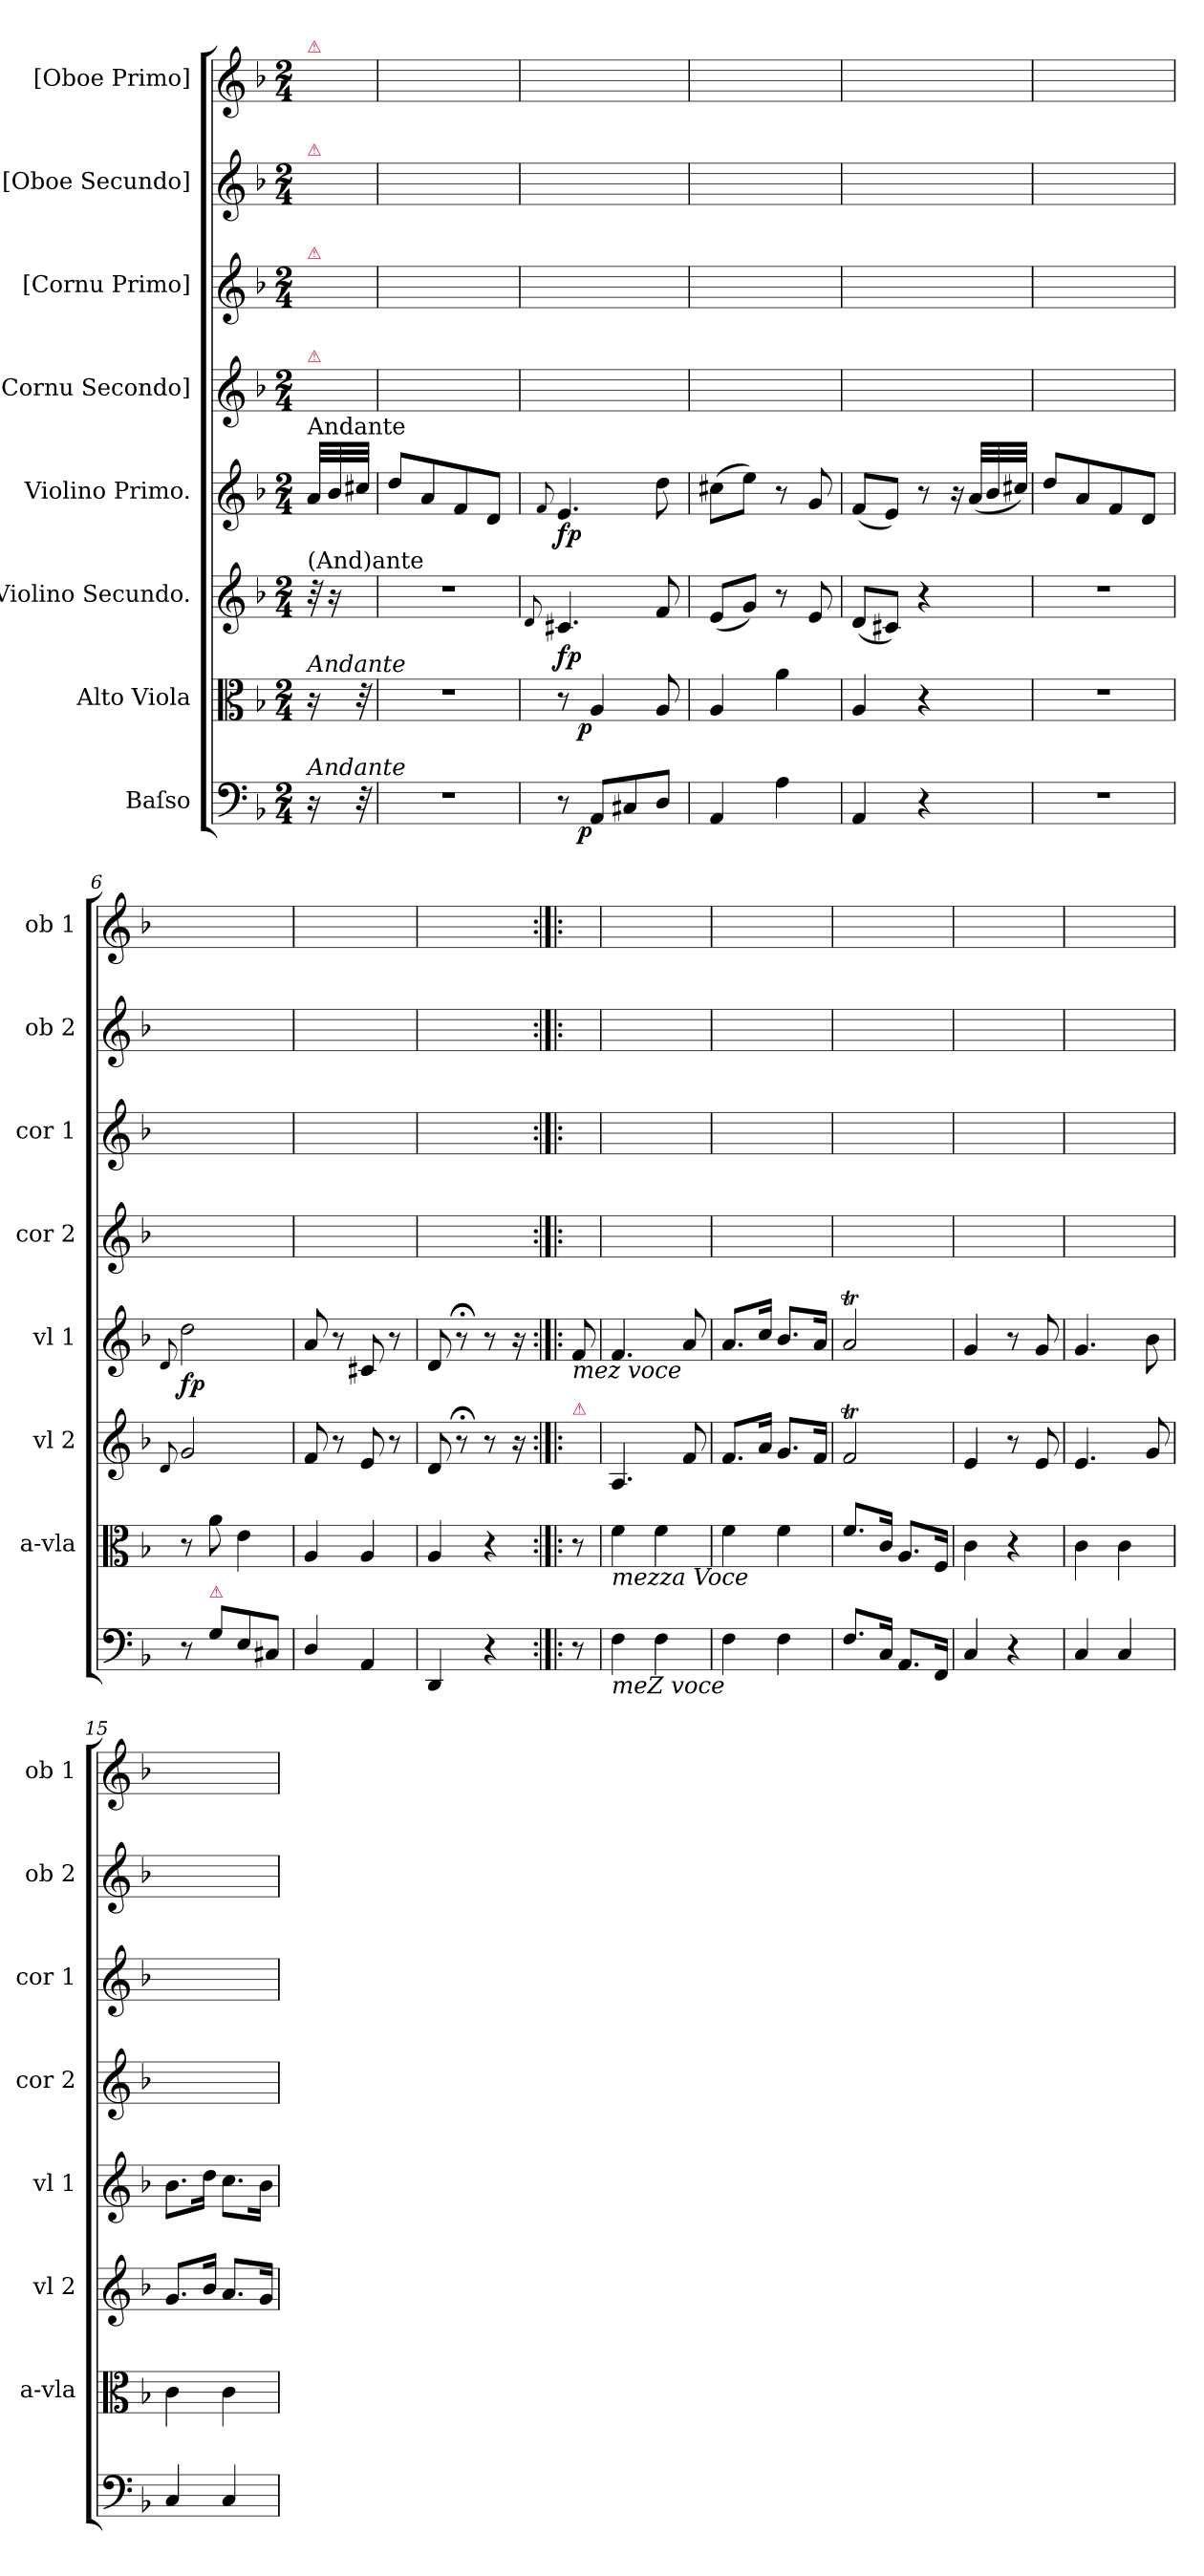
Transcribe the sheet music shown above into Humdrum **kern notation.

**kern	**dynam	**kern	**dynam	**kern	**dynam	**kern	**dynam	**kern	**kern	**kern	**kern
*part8	*part8	*part7	*part7	*part6	*part6	*part5	*part5	*part4	*part3	*part2	*part1
*staff8	*staff8	*staff7	*staff7	*staff6	*staff6	*staff5	*staff5	*staff4	*staff3	*staff2	*staff1
*I"Baſso	*	*I"Alto Viola	*	*I"Violino Secundo.	*	*I"Violino Primo.	*	*I"[Cornu Secondo]	*I"[Cornu Primo]	*I"[Oboe Secundo]	*I"[Oboe Primo]
*	*	*I'a-vla	*	*I'vl 2	*	*I'vl 1	*	*I'cor 2	*I'cor 1	*I'ob 2	*I'ob 1
*clefF4	*	*clefC3	*	*clefG2	*	*clefG2	*	*clefG2	*clefG2	*clefG2	*clefG2
*k[b-]	*	*k[b-]	*	*k[b-]	*	*k[b-]	*	*k[b-]	*k[b-]	*k[b-]	*k[b-]
*d:	*	*d:	*	*d:	*	*d:	*	*d:	*d:	*d:	*d:
*M2/4	*	*M2/4	*	*M2/4	*	*M2/4	*	*M2/4	*M2/4	*M2/4	*M2/4
=	=	=	=	=	=	=	=	=	=	=	=
!	!	!	!	!	!	!	!	!	!	!	!LO:TX:a:color=crimson:t=⚠
!	!	!	!	!	!	!	!	!	!	!LO:TX:a:color=crimson:t=⚠	!
!	!	!	!	!	!	!	!	!	!LO:TX:a:color=crimson:t=⚠	!	!
!	!	!	!	!	!	!	!	!LO:TX:a:color=crimson:t=⚠	!	!	!
!	!	!	!	!	!	!LO:TX:a:t=Andante	!	!	!	!	!
!	!	!	!	!LO:TX:a:t=(And)ante	!	!	!	!	!	!	!
!	!	!LO:TX:a:i:t=Andante	!	!	!	!	!	!	!	!	!
!LO:TX:a:i:t=Andante	!	!	!	!	!	!	!	!	!	!	!
!	!	!	!	!	!	!	!LO:DY:rj	!	!	!	!
16r	.	16r	.	32r	.	32a/LLL	po	16.ryy	16.ryy	16.ryy	16.ryy
.	.	.	.	16r	.	32b-/	.	.	.	.	.
32r	.	32r	.	.	.	32cc#X/JJJ	.	.	.	.	.
=1	=1	=1	=1	=1	=1	=1	=1	=1	=1	=1	=1
!	!	!	!	!	!LO:DY:b:rj	!	!	!	!	!	!
2r	.	2r	.	2r	po.	8dd/L	.	2ryy	2ryy	2ryy	2ryy
.	.	.	.	.	.	8a/	.	.	.	.	.
.	.	.	.	.	.	8f/	.	.	.	.	.
.	.	.	.	.	.	8d/J	.	.	.	.	.
=2	=2	=2	=2	=2	=2	=2	=2	=2	=2	=2	=2
.	.	.	.	8qqd/	.	8qqf/	.	.	.	.	.
8r	.	8r	.	4.c#X/	fp	4.e/	fp	2ryy	2ryy	2ryy	2ryy
!	!LO:DY:rj	!	!LO:DY:rj	!	!	!	!	!	!	!	!
8AA/L	p	4A/	p	.	.	.	.	.	.	.	.
8C#X/	.	.	.	.	.	.	.	.	.	.	.
8D/J	.	8A/	.	8f/	.	8dd\	.	.	.	.	.
=3	=3	=3	=3	=3	=3	=3	=3	=3	=3	=3	=3
4AA/	.	4A/	.	(8e/L	.	(8cc#X\L	.	2ryy	2ryy	2ryy	2ryy
.	.	.	.	8g/J)	.	8ee\J)	.	.	.	.	.
4A\	.	4a\	.	8r	.	8r	.	.	.	.	.
.	.	.	.	8e/	.	8g/	.	.	.	.	.
=4	=4	=4	=4	=4	=4	=4	=4	=4	=4	=4	=4
4AA/	.	4A/	.	(8d/L	.	(8f/L	.	2ryy	2ryy	2ryy	2ryy
.	.	.	.	8c#X/J)	.	8e/J)	.	.	.	.	.
4r	.	4r	.	4r	.	8r	.	.	.	.	.
!	!	!	!	!	!	!LO:N:vis=16	!	!	!	!	!
.	.	.	.	.	.	32r	.	.	.	.	.
.	.	.	.	.	.	(32a/LLL	.	.	.	.	.
.	.	.	.	.	.	32b-/	.	.	.	.	.
.	.	.	.	.	.	32cc#X/JJJ)	.	.	.	.	.
=5	=5	=5	=5	=5	=5	=5	=5	=5	=5	=5	=5
2r	.	2r	.	2r	.	8dd/L	.	2ryy	2ryy	2ryy	2ryy
.	.	.	.	.	.	8a/	.	.	.	.	.
.	.	.	.	.	.	8f/	.	.	.	.	.
.	.	.	.	.	.	8d/J	.	.	.	.	.
=6	=6	=6	=6	=6	=6	=6	=6	=6	=6	=6	=6
.	.	.	.	8qqd/	.	8qqd/	.	.	.	.	.
8r	.	8r	.	2g/	fp&colon;	2dd\	fp	2ryy	2ryy	2ryy	2ryy
!LO:TX:a:color=crimson:t=⚠	!	!	!	!	!	!	!	!	!	!	!
8G\L	.	8a\	.	.	.	.	.	.	.	.	.
8E/	.	4e\	.	.	.	.	.	.	.	.	.
8C#X/J	.	.	.	.	.	.	.	.	.	.	.
=7	=7	=7	=7	=7	=7	=7	=7	=7	=7	=7	=7
4D/	.	4A/	.	8f/	.	8a/	.	2ryy	2ryy	2ryy	2ryy
.	.	.	.	8r	.	8r	.	.	.	.	.
4AA/	.	4A/	.	8e/	.	8c#X/	.	.	.	.	.
.	.	.	.	8r	.	8r	.	.	.	.	.
=8	=8	=8	=8	=8	=8	=8	=8	=8	=8	=8	=8
4DD/	.	4A/	.	8d/	.	8d/	.	2ryy	2ryy	2ryy	2ryy
.	.	.	.	8r;<	.	8r;<	.	.	.	.	.
4r	.	4r	.	8r	.	8r	.	.	.	.	.
!	!	!	!	!LO:N:vis=16	!	!LO:N:vis=16	!	!	!	!	!
.	.	.	.	8r	.	8r	.	.	.	.	.
=9:|!|:	=9:|!|:	=9:|!|:	=9:|!|:	=9:|!|:	=9:|!|:	=9:|!|:	=9:|!|:	=9:|!|:	=9:|!|:	=9:|!|:	=9:|!|:
!	!	!	!	!	!	!LO:TX:b:i:t=mez voce	!	!	!	!	!
!	!	!	!	!LO:TX:a:color=crimson:t=⚠	!	!	!	!	!	!	!
8r	.	8r	.	8ryy	.	8f/	.	8ryy	8ryy	8ryy	8ryy
=10	=10	=10	=10	=10	=10	=10	=10	=10	=10	=10	=10
!	!	!LO:TX:b:i:t=mezza Voce	!	!	!	!	!	!	!	!	!
!LO:TX:b:i:t=meZ voce	!	!	!	!	!	!	!	!	!	!	!
4F\	.	4f\	.	4.A/	.	4.f/	.	2ryy	2ryy	2ryy	2ryy
4F\	.	4f\	.	.	.	.	.	.	.	.	.
.	.	.	.	8f/	.	8a/	.	.	.	.	.
=11	=11	=11	=11	=11	=11	=11	=11	=11	=11	=11	=11
4F\	.	4f\	.	8.f/L	.	8.a/L	.	2ryy	2ryy	2ryy	2ryy
.	.	.	.	16a/Jk	.	16cc/Jk	.	.	.	.	.
4F\	.	4f\	.	8.g/L	.	8.b-/L	.	.	.	.	.
.	.	.	.	16f/Jk	.	16a/Jk	.	.	.	.	.
=12	=12	=12	=12	=12	=12	=12	=12	=12	=12	=12	=12
8.F/L	.	8.f/L	.	2fT/	.	2at/	.	2ryy	2ryy	2ryy	2ryy
16C/Jk	.	16c/Jk	.	.	.	.	.	.	.	.	.
8.AA/L	.	8.A/L	.	.	.	.	.	.	.	.	.
16FF/Jk	.	16F/Jk	.	.	.	.	.	.	.	.	.
=13	=13	=13	=13	=13	=13	=13	=13	=13	=13	=13	=13
4C/	.	4c\	.	4e/	.	4g/	.	2ryy	2ryy	2ryy	2ryy
4r	.	4r	.	8r	.	8r	.	.	.	.	.
.	.	.	.	8e/	.	8g/	.	.	.	.	.
=14	=14	=14	=14	=14	=14	=14	=14	=14	=14	=14	=14
4C/	.	4c\	.	4.e/	.	4.g/	.	2ryy	2ryy	2ryy	2ryy
4C/	.	4c\	.	.	.	.	.	.	.	.	.
.	.	.	.	8g/	.	8b-\	.	.	.	.	.
=15	=15	=15	=15	=15	=15	=15	=15	=15	=15	=15	=15
4C/	.	4c\	.	8.g/L	.	8.b-\L	.	2ryy	2ryy	2ryy	2ryy
.	.	.	.	16b-/Jk	.	16dd\Jk	.	.	.	.	.
4C/	.	4c\	.	8.a/L	.	8.cc\L	.	.	.	.	.
.	.	.	.	16g/Jk	.	16b-\Jk	.	.	.	.	.
=	=	=	=	=	=	=	=	=	=	=	=
*-	*-	*-	*-	*-	*-	*-	*-	*-	*-	*-	*-
